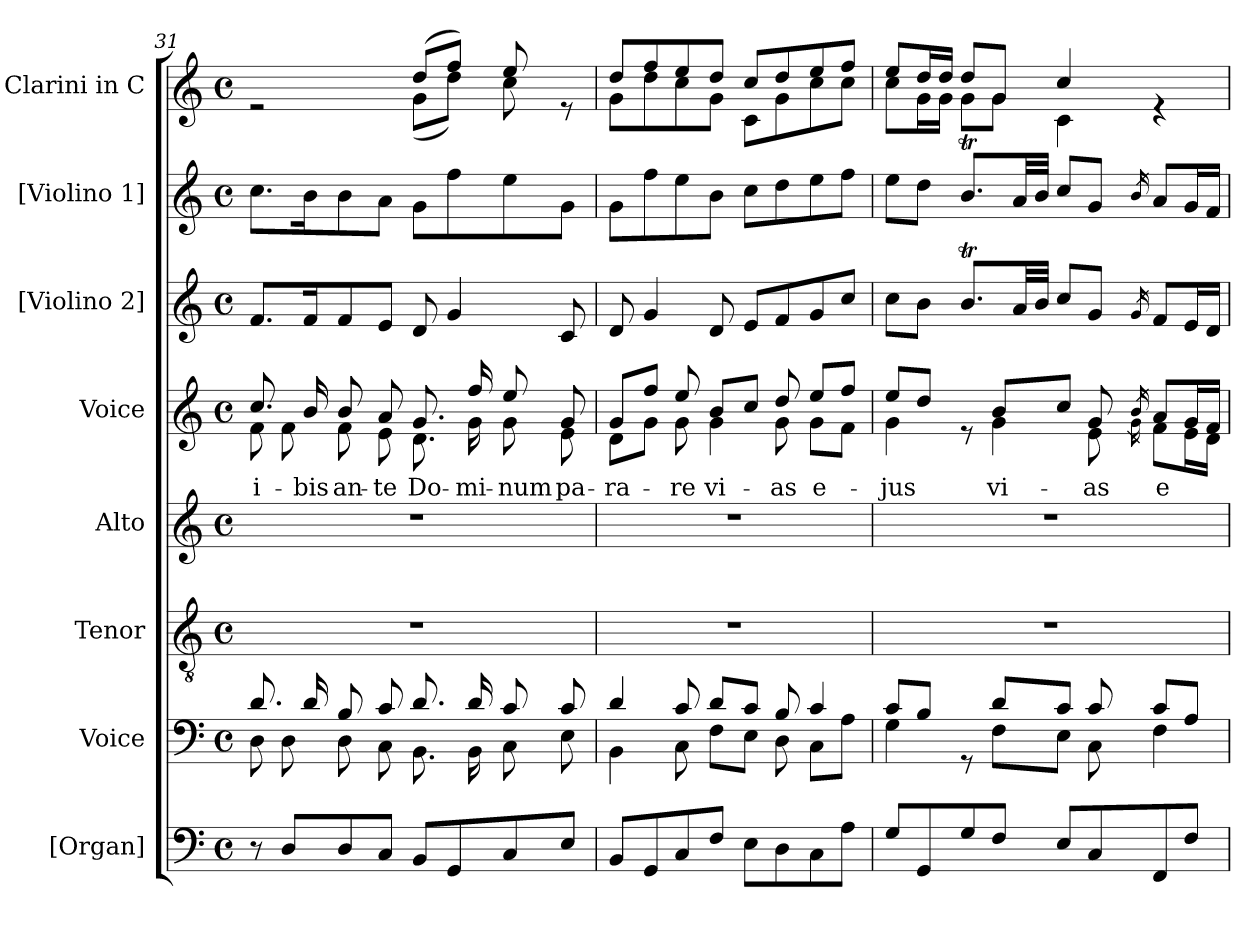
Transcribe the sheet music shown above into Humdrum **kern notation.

**kern	**kern	**kern	**kern	**kern	**text	**kern	**kern	**kern
*part8	*part7	*part6	*part5	*part4	*part4	*part3	*part2	*part1
*staff8	*staff7	*staff6	*staff5	*staff4	*staff4	*staff3	*staff2	*staff1
*I"[Organ]	*I"Voice	*I"Tenor	*I"Alto	*I"Voice	*	*I"[Violino 2]	*I"[Violino 1]	*I"Clarini in C
*	*	*	*I'A	*	*	*I'Vln	*I'Vln	*
!!LO:PB:g=z
*clefF4	*clefF4	*clefGv2	*clefG2	*clefG2	*	*clefG2	*clefG2	*clefG2
*k[]	*k[]	*k[]	*k[]	*k[]	*	*k[]	*k[]	*k[]
*M4/4	*M4/4	*M4/4	*M4/4	*M4/4	*	*M4/4	*M4/4	*M4/4
*met(c)	*met(c)	*met(c)	*met(c)	*met(c)	*	*met(c)	*met(c)	*met(c)
=31	=31	=31	=31	=31	=31	=31	=31	=31
*	*^	*	*	*	*	*	*	*
!	!	!	!	!	!	!LO:LY:b	!	!	!
*	*	*	*	*	*^	*	*	*	*^
8r	8.d/	8D\	1r	1r	8.cc/	8f\	-i-	8.f/L	8.cc\L	2re	2ryy
8D/L	.	8D\	.	.	.	8f\	.	.	.	.	.
!	!	!	!	!	!	!	!LO:LY:b	!	!	!	!
.	16d/	.	.	.	16b/	.	-bis	16f/K	16b\K	.	.
!	!	!	!	!	!	!	!LO:LY:b	!	!	!	!
8D/	8B/	8D\	.	.	8b/	8f\	an-	8f/	8b\	.	.
!	!	!	!	!	!	!	!LO:LY:b	!	!	!	!
8C/J	8c/	8C\	.	.	8a/	8e\	-te	8e/J	8a\J	.	.
!	!	!	!	!	!	!	!LO:LY:b	!	!	!	!
8BB/L	8.d/	8.BB\	.	.	8.g/	8.d\	Do-	8d/	8g\L	(8dd/L	(8g\L
8GG/	.	.	.	.	.	.	.	4g/	8ff\	8ff/J)	8dd\J)
!	!	!	!	!	!	!	!LO:LY:b	!	!	!	!
.	16d/	16BB\	.	.	16ff/	16g\	-mi-	.	.	.	.
!	!	!	!	!	!	!	!LO:LY:b	!	!	!	!
8C/	8c/	8C\	.	.	8ee/	8g\	-num	.	8ee\	8ee/	8cc\
!	!	!	!	!	!	!	!LO:LY:b	!	!	!	!
8E/J	8c/	8E\	.	.	8g/	8e\	pa-	8c/	8g\J	8re	8ryy
=32	=32	=32	=32	=32	=32	=32	=32	=32	=32	=32	=32
!	!	!	!	!	!	!	!LO:LY:b	!	!	!	!
8BB/L	4d/	4BB\	1r	1r	8g/L	8d\L	-ra-	8d/	8g\L	8dd/L	8g\L
8GG/	.	.	.	.	8ff/J	8g\J	.	4g/	8ff\	8ff/	8dd\
!	!	!	!	!	!	!	!LO:LY:b	!	!	!	!
8C/	8c/	8C\	.	.	8ee/	8g\	-re	.	8ee\	8ee/	8cc\
!	!	!	!	!	!	!	!LO:LY:b	!	!	!	!
8F/J	8d/L	8F\L	.	.	8b/L	4g\	vi-	8d/	8b\J	8dd/J	8g\J
8E\L	8c/J	8E\J	.	.	8cc/J	.	.	8e/L	8cc\L	8cc/L	8c\L
!	!	!	!	!	!	!	!LO:LY:b	!	!	!	!
8D\	8B/	8D\	.	.	8dd/	8g\	-as	8f/	8dd\	8dd/	8g\
!	!	!	!	!	!	!	!LO:LY:b	!	!	!	!
8C\	4c/	8C\L	.	.	8ee/L	8g\L	e-	8g/	8ee\	8ee/	8cc\
8A\J	.	8A\J	.	.	8ff/J	8f\J	.	8cc/J	8ff\J	8ff/J	8cc\J
=33	=33	=33	=33	=33	=33	=33	=33	=33	=33	=33	=33
!	!	!	!	!	!	!	!LO:LY:b	!	!	!	!
8G/L	8c/L	4G\	1r	1r	8ee/L	4g\	-jus	8cc\L	8ee\L	8ee/L	8cc\L
8GG/	8B/J	.	.	.	8dd/J	.	.	8b\J	8dd\J	16dd/L	16g\L
.	.	.	.	.	.	.	.	.	.	16dd/JJ	16g\JJ
8G/	8rGG	8ryy	.	.	8re	8ryy	.	8.bt/L	8.bt/L	8dd/L	8g\L
!	!	!	!	!	!	!	!LO:LY:b	!	!	!	!
8F/J	8d/L	8F\L	.	.	8b/L	4g\	vi-	.	.	8g/J	8g\J
.	.	.	.	.	.	.	.	32a/LL	32a/LL	.	.
.	.	.	.	.	.	.	.	32b/JJJ	32b/JJJ	.	.
8E/L	8c/J	8E\J	.	.	8cc/J	.	.	8cc/L	8cc/L	4cc/	4c\
!	!	!	!	!	!	!	!LO:LY:b	!	!	!	!
8C/	8c/	8C\	.	.	8g/	8e\	-as	8g/J	8g/J	.	.
.	.	.	.	.	16qb/	16qg\	.	16qg/	16qb/	.	.
!	!	!	!	!	!	!	!LO:LY:b	!	!	!	!
8FF/	8c/L	4F\	.	.	8a/L	8f\L	e	8f/L	8a/L	4re	4ryy
8F/J	8A/J	.	.	.	16g/L	16e\L	.	16e/L	16g/L	.	.
.	.	.	.	.	16f/JJ	16d\JJ	.	16d/JJ	16f/JJ	.	.
*	*v	*v	*	*	*v	*v	*	*	*	*v	*v
=	=	=	=	=	=	=	=	=
*-	*-	*-	*-	*-	*-	*-	*-	*-
